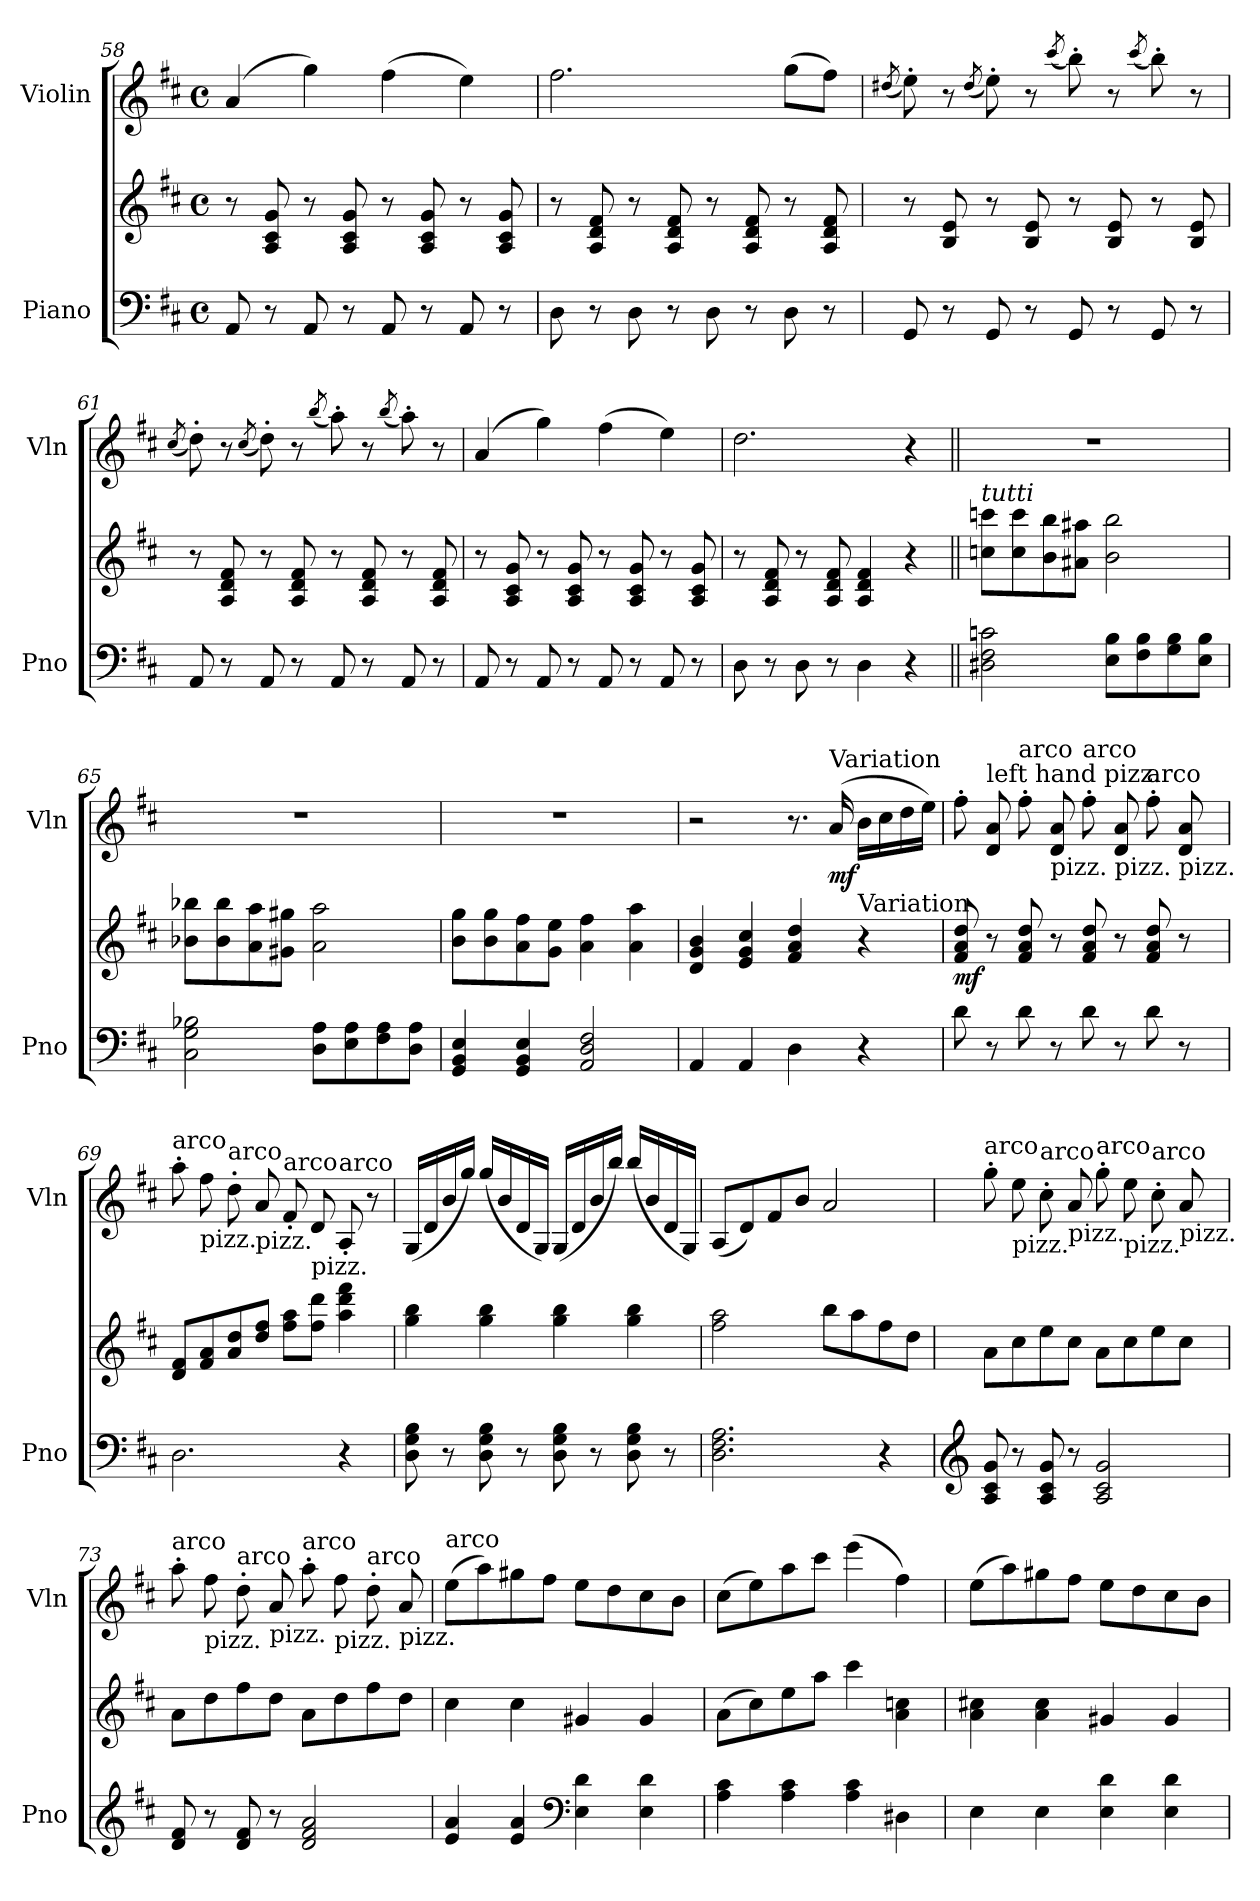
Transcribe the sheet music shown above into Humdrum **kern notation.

**kern	**kern	**dynam	**kern	**dynam
*part2	*part2	*part2	*part1	*part1
*staff3	*staff2	*staff2/3	*staff1	*staff1
*I"Piano	*	*	*I"Violin	*
*I'Pno	*	*	*I'Vln	*
*clefF4	*clefG2	*	*clefG2	*
*k[f#c#]	*k[f#c#]	*	*k[f#c#]	*
*M4/4	*M4/4	*	*M4/4	*
*met(c)	*met(c)	*	*met(c)	*
=58	=58	=58	=58	=58
8AA/	8r	.	(>4a/	.
8r	8A/ 8c#/ 8g/	.	.	.
8AA/	8r	.	4gg\)	.
8r	8A/ 8c#/ 8g/	.	.	.
8AA/	8r	.	(>4ff#\	.
8r	8A/ 8c#/ 8g/	.	.	.
8AA/	8r	.	4ee\)	.
8r	8A/ 8c#/ 8g/	.	.	.
=59	=59	=59	=59	=59
8D\	8r	.	2.ff#\	.
8r	8A/ 8d/ 8f#/	.	.	.
8D\	8r	.	.	.
8r	8A/ 8d/ 8f#/	.	.	.
8D\	8r	.	.	.
8r	8A/ 8d/ 8f#/	.	.	.
8D\	8r	.	(>8gg\L	.
8r	8A/ 8d/ 8f#/	.	8ff#\J)	.
!!LO:PB:g=z
=60	=60	=60	=60	=60
.	.	.	(<8qdd#X/	.
8GG/	8r	.	8ee'\)	.
8r	8B/ 8e/	.	8r	.
.	.	.	(<8qdd#/	.
8GG/	8r	.	8ee'\)	.
8r	8B/ 8e/	.	8r	.
.	.	.	(<8qccc#/	.
8GG/	8r	.	8bb'\)	.
8r	8B/ 8e/	.	8r	.
.	.	.	(<8qccc#/	.
8GG/	8r	.	8bb'\)	.
8r	8B/ 8e/	.	8r	.
=61	=61	=61	=61	=61
.	.	.	(<8qcc#/	.
8AA/	8r	.	8dd'\)	.
8r	8A/ 8d/ 8f#/	.	8r	.
.	.	.	(<8qcc#/	.
8AA/	8r	.	8dd'\)	.
8r	8A/ 8d/ 8f#/	.	8r	.
.	.	.	(<8qbb/	.
8AA/	8r	.	8aa'\)	.
8r	8A/ 8d/ 8f#/	.	8r	.
.	.	.	(<8qbb/	.
8AA/	8r	.	8aa'\)	.
8r	8A/ 8d/ 8f#/	.	8r	.
=62	=62	=62	=62	=62
8AA/	8r	.	(>4a/	.
8r	8A/ 8c#/ 8g/	.	.	.
8AA/	8r	.	4gg\)	.
8r	8A/ 8c#/ 8g/	.	.	.
8AA/	8r	.	(>4ff#\	.
8r	8A/ 8c#/ 8g/	.	.	.
8AA/	8r	.	4ee\)	.
8r	8A/ 8c#/ 8g/	.	.	.
=63	=63	=63	=63	=63
8D\	8r	.	2.dd\	.
8r	8A/ 8d/ 8f#/	.	.	.
8D\	8r	.	.	.
8r	8A/ 8d/ 8f#/	.	.	.
4D\	4A/ 4d/ 4f#/	.	.	.
4r	4r	.	4r	.
!!LO:LB:g=z
=64||	=64||	=64||	=64||	=64||
!	!LO:TX:a:i:t=tutti	!	!	!
2D#X\ 2F#\ 2cn\	8ccn\ 8cccn\L	.	1r	.
.	8cc\ 8ccc\	.	.	.
.	8b\ 8bb\	.	.	.
.	8a#X\ 8aa#X\J	.	.	.
8E\ 8B\L	2b\ 2bb\	.	.	.
8F#\ 8B\	.	.	.	.
8G\ 8B\	.	.	.	.
8E\ 8B\J	.	.	.	.
=65	=65	=65	=65	=65
2C#\ 2G\ 2B-X\	8b-X\ 8bb-X\L	.	1r	.
.	8b-\ 8bb-\	.	.	.
.	8a\ 8aa\	.	.	.
.	8g#X\ 8gg#X\J	.	.	.
8D\ 8A\L	2a\ 2aa\	.	.	.
8E\ 8A\	.	.	.	.
8F#\ 8A\	.	.	.	.
8D\ 8A\J	.	.	.	.
=66	=66	=66	=66	=66
4GG/ 4BB/ 4E/	8b\ 8gg\L	.	1r	.
.	8b\ 8gg\	.	.	.
4GG/ 4BB/ 4E/	8a\ 8ff#\	.	.	.
.	8g\ 8ee\J	.	.	.
2AA/ 2D/ 2F#/	4a\ 4ff#\	.	.	.
.	4a\ 4aa\	.	.	.
=67	=67	=67	=67	=67
4AA/	4d/ 4g/ 4b/	.	2r	.
4AA/	4e/ 4g/ 4cc#/	.	.	.
4D\	4f#/ 4a/ 4dd/	.	8.r	.
!	!	!	!LO:TX:a:t=Variation	!
!	!	!	!	!LO:DY:b
.	.	.	(>16a/	mf
!	!LO:TX:a:t=Variation	!	!	!
4r	4r	.	16b\LL	.
.	.	.	16cc#\	.
.	.	.	16dd\	.
.	.	.	16ee\JJ)	.
=68	=68	=68	=68	=68
!	!	!LO:DY:b	!	!
8d\	8f#/ 8a/ 8dd/	mf	8ff#'\	.
!	!	!	!LO:TX:a:t=left hand pizz.	!
8r	8r	.	8d/ 8a/	.
!	!	!	!LO:TX:a:t=arco	!
8d\	8f#/ 8a/ 8dd/	.	8ff#'\	.
!	!	!	!LO:TX:b:t=pizz.	!
8r	8r	.	8d/ 8a/	.
!	!	!	!LO:TX:a:t=arco	!
8d\	8f#/ 8a/ 8dd/	.	8ff#'\	.
!	!	!	!LO:TX:b:t=pizz.	!
8r	8r	.	8d/ 8a/	.
!	!	!	!LO:TX:a:t=arco	!
8d\	8f#/ 8a/ 8dd/	.	8ff#'\	.
!	!	!	!LO:TX:b:t=pizz.	!
8r	8r	.	8d/ 8a/	.
=69	=69	=69	=69	=69
!	!	!	!LO:TX:a:t=arco	!
2.D\	8d/ 8f#/L	.	8aa'\	.
!	!	!	!LO:TX:b:t=pizz.	!
.	8f#/ 8a/	.	8ff#\	.
!	!	!	!LO:TX:a:t=arco	!
.	8a/ 8dd/	.	8dd'\	.
!	!	!	!LO:TX:b:t=pizz.	!
.	8dd/ 8ff#/J	.	8a/	.
!	!	!	!LO:TX:a:t=arco	!
.	8ff#\ 8aa\L	.	8f#'/	.
!	!	!	!LO:TX:b:t=pizz.	!
.	8ff#\ 8ddd\J	.	8d/	.
!	!	!	!LO:TX:a:t=arco	!
4r	4aa\ 4ddd\ 4fff#\	.	8A'/	.
.	.	.	8r	.
!!LO:LB:g=z
=70	=70	=70	=70	=70
8D\ 8G\ 8B\	4gg\ 4bb\	.	(<16G/LL	.
.	.	.	16d/	.
8r	.	.	16b/	.
.	.	.	16gg/JJ)	.
8D\ 8G\ 8B\	4gg\ 4bb\	.	(<16gg/LL	.
.	.	.	16b/	.
8r	.	.	16d/	.
.	.	.	16G/JJ)	.
8D\ 8G\ 8B\	4gg\ 4bb\	.	(<16G/LL	.
.	.	.	16d/	.
8r	.	.	16b/	.
.	.	.	16bb/JJ)	.
8D\ 8G\ 8B\	4gg\ 4bb\	.	(<16bb/LL	.
.	.	.	16b/	.
8r	.	.	16d/	.
.	.	.	16G/JJ)	.
=71	=71	=71	=71	=71
2.D\ 2.F#\ 2.A\	2ff#\ 2aa\	.	(<8A/L	.
.	.	.	8d/)	.
.	.	.	8f#/	.
.	.	.	8b/J	.
.	8bb\L	.	2a/	.
.	8aa\	.	.	.
4r	8ff#\	.	.	.
.	8dd\J	.	.	.
=72	=72	=72	=72	=72
*clefG2	*	*	*	*
!	!	!	!LO:TX:a:t=arco	!
8A/ 8c#/ 8g/	8a\L	.	8gg'\	.
!	!	!	!LO:TX:b:t=pizz.	!
8r	8cc#\	.	8ee\	.
!	!	!	!LO:TX:a:t=arco	!
8A/ 8c#/ 8g/	8ee\	.	8cc#'\	.
!	!	!	!LO:TX:b:t=pizz.	!
8r	8cc#\J	.	8a/	.
!	!	!	!LO:TX:a:t=arco	!
2A/ 2c#/ 2g/	8a\L	.	8gg'\	.
!	!	!	!LO:TX:b:t=pizz.	!
.	8cc#\	.	8ee\	.
!	!	!	!LO:TX:a:t=arco	!
.	8ee\	.	8cc#'\	.
!	!	!	!LO:TX:b:t=pizz.	!
.	8cc#\J	.	8a/	.
=73	=73	=73	=73	=73
!	!	!	!LO:TX:a:t=arco	!
8d/ 8f#/	8a\L	.	8aa'\	.
!	!	!	!LO:TX:b:t=pizz.	!
8r	8dd\	.	8ff#\	.
!	!	!	!LO:TX:a:t=arco	!
8d/ 8f#/	8ff#\	.	8dd'\	.
!	!	!	!LO:TX:b:t=pizz.	!
8r	8dd\J	.	8a/	.
!	!	!	!LO:TX:a:t=arco	!
2d/ 2f#/ 2a/	8a\L	.	8aa'\	.
!	!	!	!LO:TX:b:t=pizz.	!
.	8dd\	.	8ff#\	.
!	!	!	!LO:TX:a:t=arco	!
.	8ff#\	.	8dd'\	.
!	!	!	!LO:TX:b:t=pizz.	!
.	8dd\J	.	8a/	.
=74	=74	=74	=74	=74
!	!	!	!LO:TX:a:t=arco	!
4e/ 4a/	4cc#\	.	(>8ee\L	.
.	.	.	8aa\)	.
4e/ 4a/	4cc#\	.	8gg#X\	.
.	.	.	8ff#\J	.
*clefF4	*	*	*	*
4E\ 4d\	4g#X/	.	8ee\L	.
.	.	.	8dd\	.
4E\ 4d\	4g#/	.	8cc#\	.
.	.	.	8b\J	.
!!LO:LB:g=z
=75	=75	=75	=75	=75
4A\ 4c#\	(>8a\L	.	(>8cc#\L	.
.	8cc#\)	.	8ee\)	.
4A\ 4c#\	8ee\	.	8aa\	.
.	8aa\J	.	8ccc#\J	.
4A\ 4c#\	4ccc#\	.	(>4eee\	.
4D#X\	4a\ 4ccn\	.	4ff#\)	.
=76	=76	=76	=76	=76
4E\	4a\ 4cc#X\	.	(>8ee\L	.
.	.	.	8aa\)	.
4E\	4a\ 4cc#\	.	8gg#X\	.
.	.	.	8ff#\J	.
4E\ 4d\	4g#X/	.	8ee\L	.
.	.	.	8dd\	.
4E\ 4d\	4g#/	.	8cc#\	.
.	.	.	8b\J	.
=	=	=	=	=
*-	*-	*-	*-	*-
